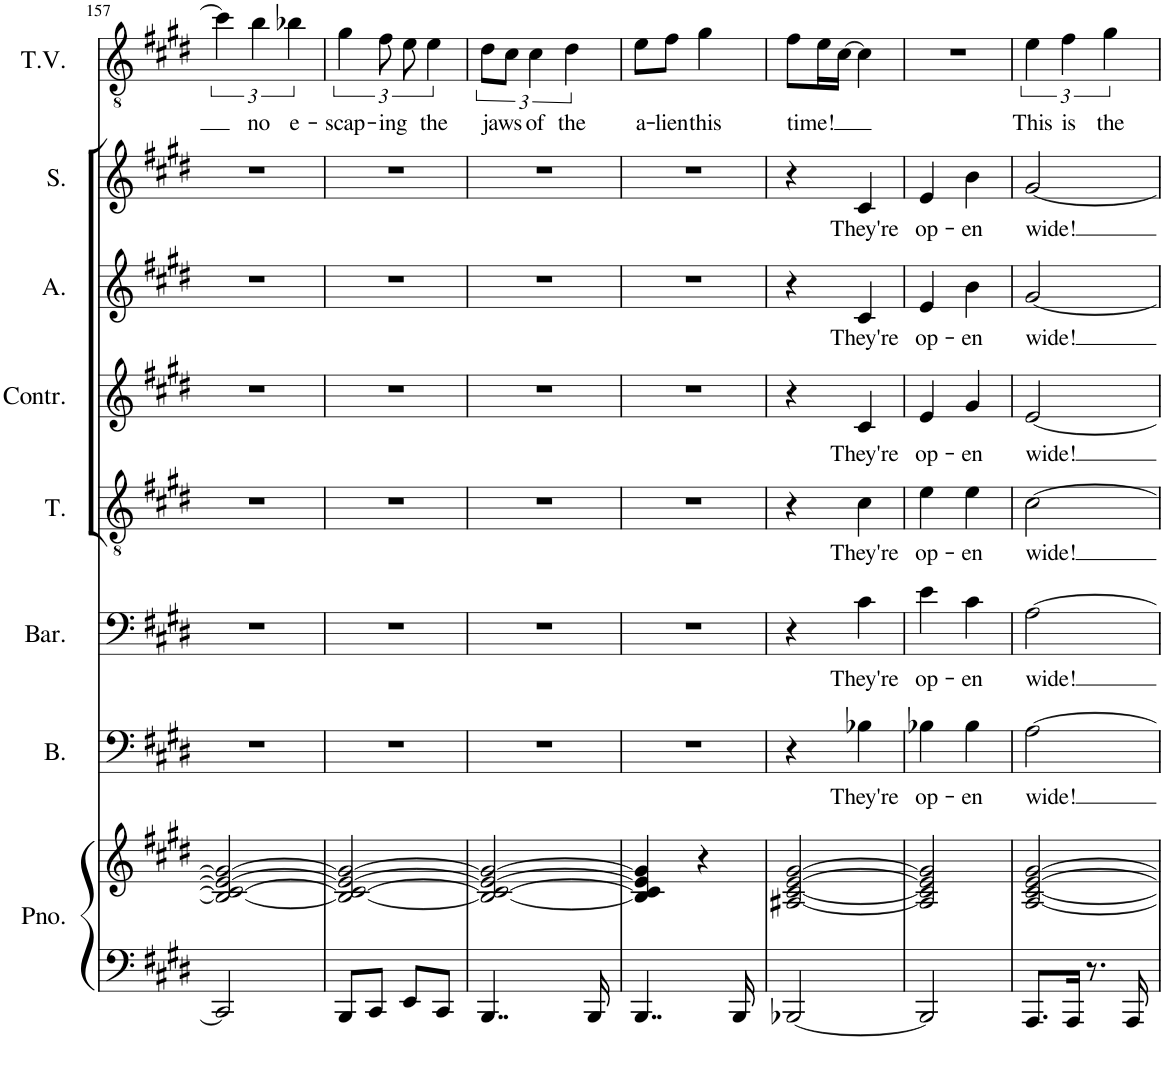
**kern	**kern	**kern	**text	**kern	**text	**kern	**text	**kern	**text	**kern	**text	**kern	**text	**kern	**text
*part8	*part8	*part7	*part7	*part6	*part6	*part5	*part5	*part4	*part4	*part3	*part3	*part2	*part2	*part1	*part1
*staff9	*staff8	*staff7	*staff7	*staff6	*staff6	*staff5	*staff5	*staff4	*staff4	*staff3	*staff3	*staff2	*staff2	*staff1	*staff1
*I"Piano	*	*I"Bass	*	*I"Baritone	*	*I"Tenor	*	*I"Contralto	*	*I"Alto	*	*I"Soprano	*	*I"Tenor Voice	*
*I'Pno.	*	*I'B.	*	*I'Bar.	*	*I'T.	*	*I'Contr.	*	*I'A.	*	*I'S.	*	*I'T.V.	*
!!LO:PB:g=z
*clefF4	*clefG2	*clefF4	*	*clefF4	*	*clefGv2	*	*clefG2	*	*clefG2	*	*clefG2	*	*clefGv2	*
*k[f#c#g#d#]	*k[f#c#g#d#]	*k[f#c#g#d#]	*	*k[f#c#g#d#]	*	*k[f#c#g#d#]	*	*k[f#c#g#d#]	*	*k[f#c#g#d#]	*	*k[f#c#g#d#]	*	*k[f#c#g#d#]	*
*M2/4	*M2/4	*M2/4	*	*M2/4	*	*M2/4	*	*M2/4	*	*M2/4	*	*M2/4	*	*M2/4	*
=157	=157	=157	=157	=157	=157	=157	=157	=157	=157	=157	=157	=157	=157	=157	=157
2CC#/]	2B/_ 2c#/_ 2e/_ 2g#/_	2r	.	2r	.	2r	.	2r	.	2r	.	2r	.	6cc#\]	.
!	!	!	!	!	!	!	!	!	!	!	!	!	!	!	!LO:LY:b
.	.	.	.	.	.	.	.	.	.	.	.	.	.	6b\	no
!	!	!	!	!	!	!	!	!	!	!	!	!	!	!	!LO:LY:b
.	.	.	.	.	.	.	.	.	.	.	.	.	.	6b-X\	e-
=158	=158	=158	=158	=158	=158	=158	=158	=158	=158	=158	=158	=158	=158	=158	=158
!	!	!	!	!	!	!	!	!	!	!	!	!	!	!	!LO:LY:b
8BBB/L	2B/_ 2c#/_ 2e/_ 2g#/_	2r	.	2r	.	2r	.	2r	.	2r	.	2r	.	6g#\	-scap-
8CC#/J	.	.	.	.	.	.	.	.	.	.	.	.	.	.	.
!	!	!	!	!	!	!	!	!	!	!	!	!	!	!	!LO:LY:b
.	.	.	.	.	.	.	.	.	.	.	.	.	.	12f#\	-ing
8EE/L	.	.	.	.	.	.	.	.	.	.	.	.	.	12e\	.
!	!	!	!	!	!	!	!	!	!	!	!	!	!	!	!LO:LY:b
.	.	.	.	.	.	.	.	.	.	.	.	.	.	6e\	the
8CC#/J	.	.	.	.	.	.	.	.	.	.	.	.	.	.	.
=159	=159	=159	=159	=159	=159	=159	=159	=159	=159	=159	=159	=159	=159	=159	=159
!	!	!	!	!	!	!	!	!	!	!	!	!	!	!	!LO:LY:b
4..BBB/	2B/_ 2c#/_ 2e/_ 2g#/_	2r	.	2r	.	2r	.	2r	.	2r	.	2r	.	12d#\L	jaws
.	.	.	.	.	.	.	.	.	.	.	.	.	.	12c#\J	.
!	!	!	!	!	!	!	!	!	!	!	!	!	!	!	!LO:LY:b
.	.	.	.	.	.	.	.	.	.	.	.	.	.	6c#\	of
!	!	!	!	!	!	!	!	!	!	!	!	!	!	!	!LO:LY:b
.	.	.	.	.	.	.	.	.	.	.	.	.	.	6d#\	the
16BBB/	.	.	.	.	.	.	.	.	.	.	.	.	.	.	.
=160	=160	=160	=160	=160	=160	=160	=160	=160	=160	=160	=160	=160	=160	=160	=160
!	!	!	!	!	!	!	!	!	!	!	!	!	!	!	!LO:LY:b
4..BBB/	4B/] 4c#/] 4e/] 4g#/]	2r	.	2r	.	2r	.	2r	.	2r	.	2r	.	8e\L	a-
!	!	!	!	!	!	!	!	!	!	!	!	!	!	!	!LO:LY:b
.	.	.	.	.	.	.	.	.	.	.	.	.	.	8f#\J	-lien
!	!	!	!	!	!	!	!	!	!	!	!	!	!	!	!LO:LY:b
.	4r	.	.	.	.	.	.	.	.	.	.	.	.	4g#\	this
16BBB/	.	.	.	.	.	.	.	.	.	.	.	.	.	.	.
=161	=161	=161	=161	=161	=161	=161	=161	=161	=161	=161	=161	=161	=161	=161	=161
!	!	!	!	!	!	!	!	!	!	!	!	!	!	!	!LO:LY:b
[2BBB-X/	[2A#X/ [2c#/ [2e/ [2g#/	4r	.	4r	.	4r	.	4r	.	4r	.	4r	.	8f#\L	time!
.	.	.	.	.	.	.	.	.	.	.	.	.	.	16e\L	.
.	.	.	.	.	.	.	.	.	.	.	.	.	.	[16c#\JJ	.
!	!	!	!LO:LY:b	!	!LO:LY:b	!	!LO:LY:b	!	!LO:LY:b	!	!LO:LY:b	!	!LO:LY:b	!	!
.	.	4B-X\	They're	4c#\	They're	4c#\	They're	4c#/	They're	4c#/	They're	4c#/	They're	4c#\]	.
=162	=162	=162	=162	=162	=162	=162	=162	=162	=162	=162	=162	=162	=162	=162	=162
!	!	!	!LO:LY:b	!	!LO:LY:b	!	!LO:LY:b	!	!LO:LY:b	!	!LO:LY:b	!	!LO:LY:b	!	!
2BBB-/]	2A#/] 2c#/] 2e/] 2g#/]	4B-X\	op-	4e\	op-	4e\	op-	4e/	op-	4e/	op-	4e/	op-	2r	.
!	!	!	!LO:LY:b	!	!LO:LY:b	!	!LO:LY:b	!	!LO:LY:b	!	!LO:LY:b	!	!LO:LY:b	!	!
.	.	4B-\	-en	4c#\	-en	4e\	-en	4g#/	-en	4b\	-en	4b\	en	.	.
=163	=163	=163	=163	=163	=163	=163	=163	=163	=163	=163	=163	=163	=163	=163	=163
!	!	!	!LO:LY:b	!	!LO:LY:b	!	!LO:LY:b	!	!LO:LY:b	!	!LO:LY:b	!	!LO:LY:b	!	!LO:LY:b
8.AAA/L	[2A/ [2c#/ [2e/ [2g#/	[2A\	wide!	[2A\	wide!	[2c#\	wide!	[2e/	wide!	[2g#/	wide!	[2g#/	wide!	6e\	This
!	!	!	!	!	!	!	!	!	!	!	!	!	!	!	!LO:LY:b
.	.	.	.	.	.	.	.	.	.	.	.	.	.	6f#\	is
16AAA/Jk	.	.	.	.	.	.	.	.	.	.	.	.	.	.	.
8.r	.	.	.	.	.	.	.	.	.	.	.	.	.	.	.
!	!	!	!	!	!	!	!	!	!	!	!	!	!	!	!LO:LY:b
.	.	.	.	.	.	.	.	.	.	.	.	.	.	6g#\	the
16AAA/	.	.	.	.	.	.	.	.	.	.	.	.	.	.	.
=	=	=	=	=	=	=	=	=	=	=	=	=	=	=	=
*-	*-	*-	*-	*-	*-	*-	*-	*-	*-	*-	*-	*-	*-	*-	*-
